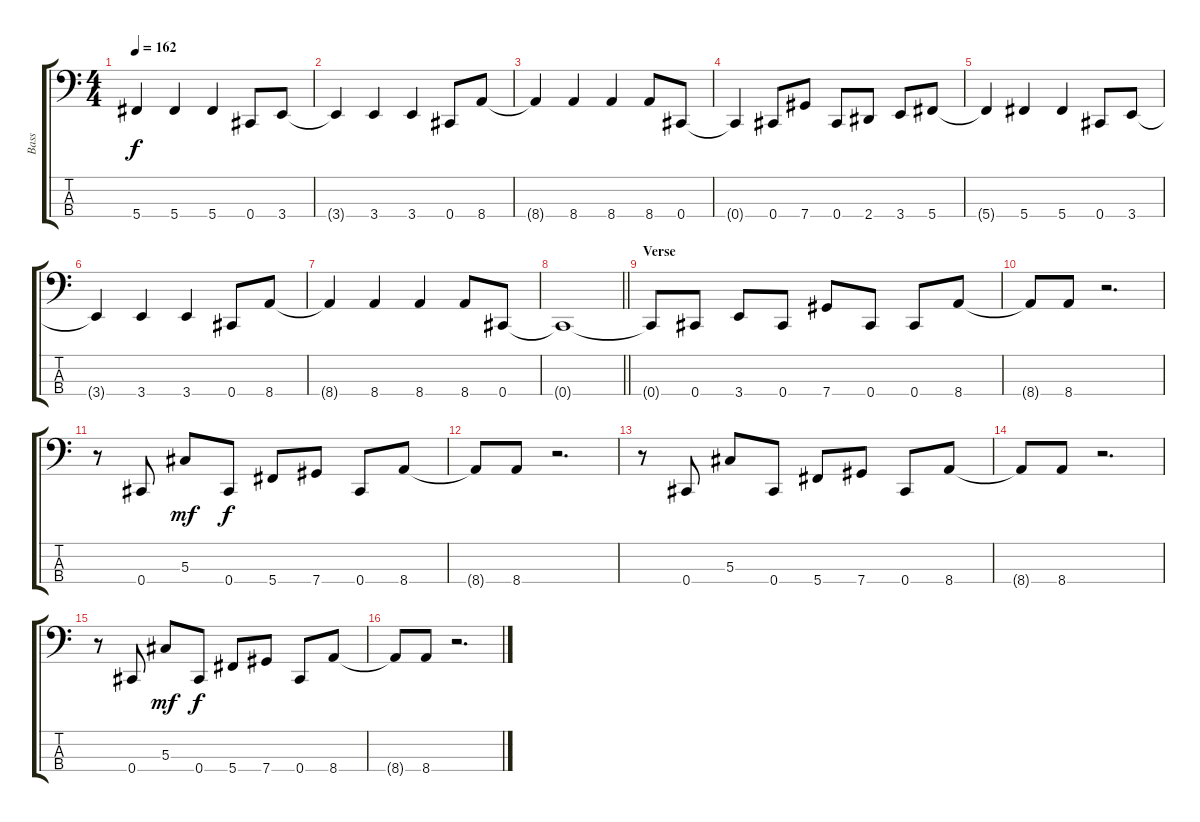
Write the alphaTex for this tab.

\track ("Bass" "Bass") {instrument electricbassfinger}
\staff {score tabs}
\tuning (Gb2 Db2 Ab1 Db1) {hide}
\ts (4 4)
\tempo 162
\clef f4
\ks c
5.4{t}.4{dy f} 5.4.4 5.4.4 0.4.8 3.4.8 |
3.4{t}.4 3.4.4 3.4.4 0.4.8 8.4.8 |
8.4{t}.4 8.4.4 8.4.4 8.4.8 0.4.8 |
0.4{t}.4 0.4.8 7.4.8 0.4.8 2.4.8 3.4.8 5.4.8 |
5.4{t}.4 5.4.4 5.4.4 0.4.8 3.4.8 |
3.4{t}.4 3.4.4 3.4.4 0.4.8 8.4.8 |
8.4{t}.4 8.4.4 8.4.4 8.4.8 0.4.8 |
\barLineRight lightlight
0.4{t}.1 |
\section ("" "Verse")
0.4{t}.8 0.4.8 3.4.8 0.4.8 7.4.8 0.4.8 0.4.8 8.4.8 |
8.4{t}.8 8.4.8 r.2{d} |
r.8 0.4.8 5.3.8{dy mf} 0.4.8{dy f} 5.4.8 7.4.8 0.4.8 8.4.8 |
8.4{t}.8 8.4.8 r.2{d} |
r.8 0.4.8 5.3.8 0.4.8 5.4.8 7.4.8 0.4.8 8.4.8 |
8.4{t}.8 8.4.8 r.2{d} |
r.8 0.4.8 5.3.8{dy mf} 0.4.8{dy f} 5.4.8 7.4.8 0.4.8 8.4.8 |
8.4{t}.8 8.4.8 r.2{d}
